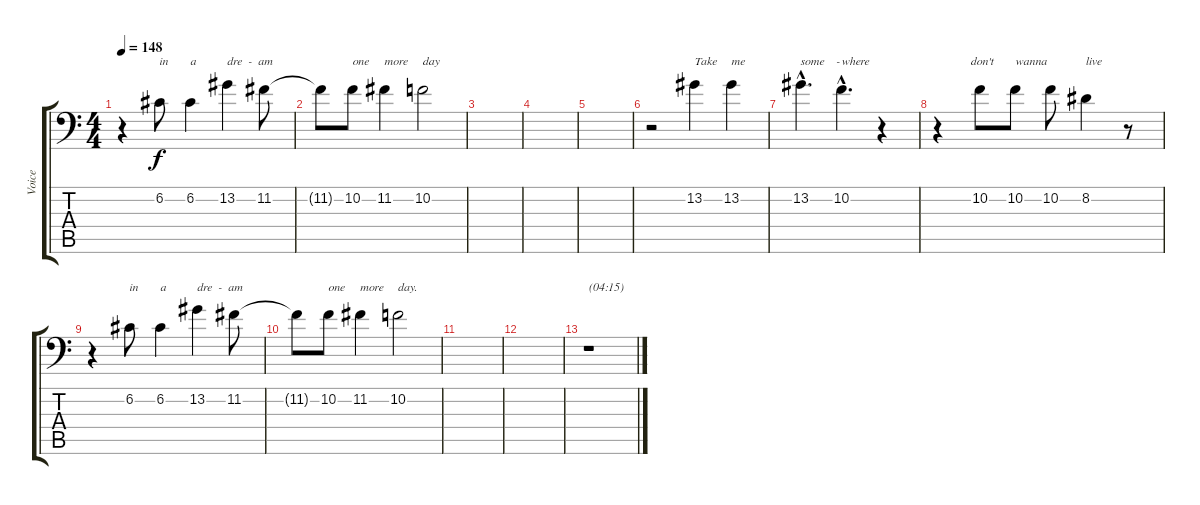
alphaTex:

\track ("Voice" "Voice") {instrument cello}
\staff {score tabs}
\tuning (C4 G3 Eb3 Bb2 F2 Bb1) {hide}
\ts (4 4)
\tempo 148
\clef f4
\ks c
r.4{dy f} 6.2.8{txt "in"} 6.2.4{txt "a"} 13.2.4{txt "dre  -  am"} 11.2.8 |
11.2{t}.8 10.2.8{txt "one"} 11.2.4{txt "more"} 10.2.2{txt "day"} |
|
|
|
r.2 13.2.4{txt "Take"} 13.2.4{txt "me"} |
13.2{hac}.4{d txt "some    -"} 10.2{hac}.4{d txt "where"} r.4 |
r.4{txt "           don't"} 10.2.8 10.2.8{txt "wanna"} 10.2.8 8.2.4{txt "live"} r.8 |
r.4 6.2.8{txt "in"} 6.2.4{txt "a"} 13.2.4{txt "dre  -  am"} 11.2.8 |
11.2{t}.8 10.2.8{txt "one"} 11.2.4{txt "more"} 10.2.2{txt "day."} |
|
|
r.1{txt "(04:15)"}
